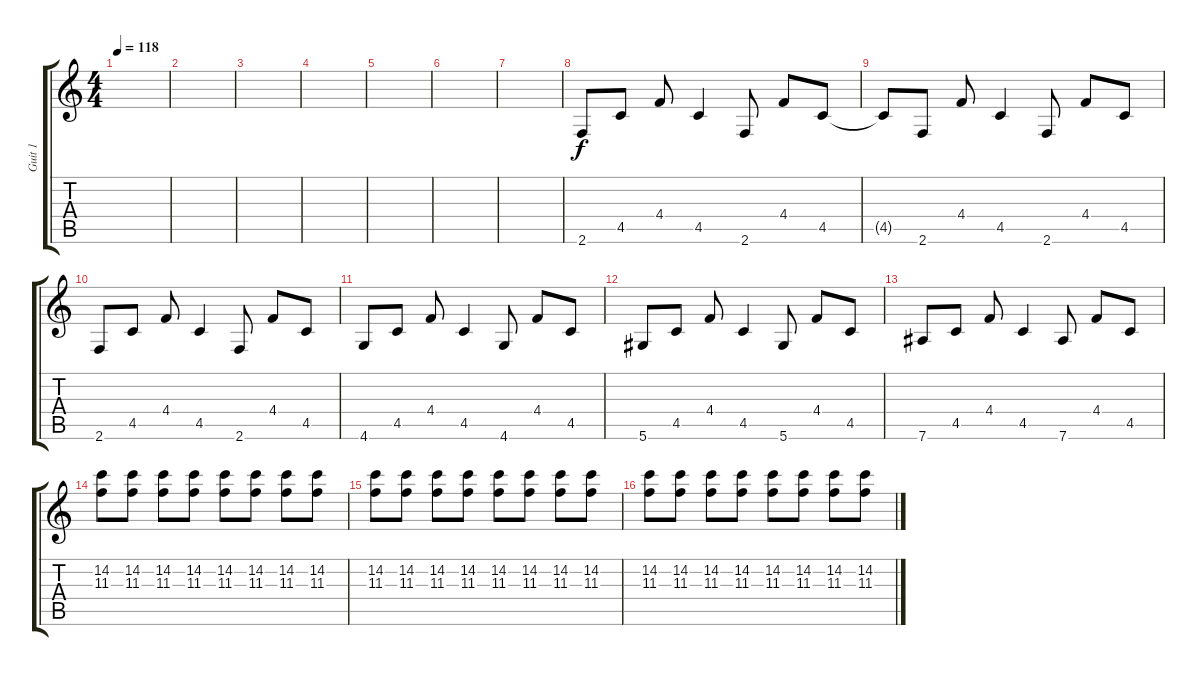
\track ("Guit 1" "Guit 1") {instrument distortionguitar}
\staff {score tabs}
\tuning (Eb4 Bb3 Gb3 Db3 Ab2 Eb2) {hide}
\ts (4 4)
\tempo 118
\clef g2
\ks c
|
|
|
|
|
|
|
2.6.8{balance 3 instrument acousticguitarsteel} 4.5.8 4.4.8 4.5.4 2.6.8 4.4.8 4.5.8 |
4.5{t}.8 2.6.8 4.4.8 4.5.4 2.6.8 4.4.8 4.5.8 |
2.6.8 4.5.8 4.4.8 4.5.4 2.6.8 4.4.8 4.5.8 |
4.6.8 4.5.8 4.4.8 4.5.4 4.6.8 4.4.8 4.5.8 |
5.6.8 4.5.8 4.4.8 4.5.4 5.6.8 4.4.8 4.5.8 |
7.6.8 4.5.8 4.4.8 4.5.4 7.6.8 4.4.8 4.5.8 |
(14.2 11.3).8{balance 8 instrument distortionguitar} (14.2 11.3).8 (14.2 11.3).8 (14.2 11.3).8 (14.2 11.3).8 (14.2 11.3).8 (14.2 11.3).8 (14.2 11.3).8 |
(14.2 11.3).8 (14.2 11.3).8 (14.2 11.3).8 (14.2 11.3).8 (14.2 11.3).8 (14.2 11.3).8 (14.2 11.3).8 (14.2 11.3).8 |
(14.2 11.3).8 (14.2 11.3).8 (14.2 11.3).8 (14.2 11.3).8 (14.2 11.3).8 (14.2 11.3).8 (14.2 11.3).8 (14.2 11.3).8
